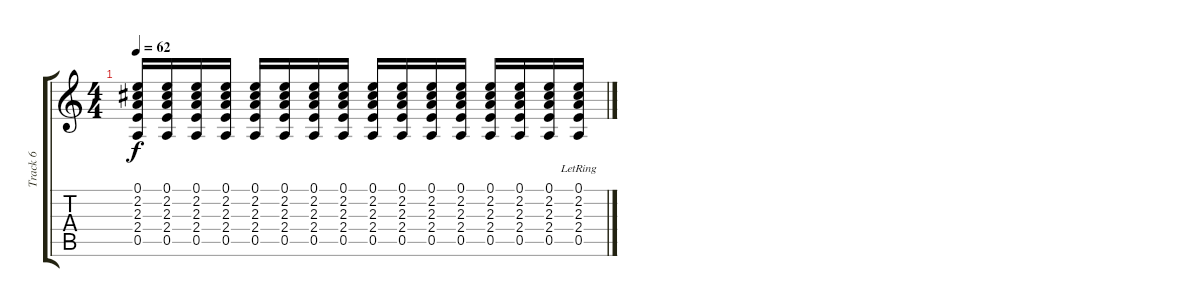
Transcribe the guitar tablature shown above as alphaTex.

\track ("Track 6" "Track 6") {instrument electricguitarclean}
\staff {score tabs}
\tuning (E4 B3 G3 D3 A2 E2) {hide}
\ts (4 4)
\tempo 62
\clef g2
\ks c
(0.1 2.2 2.3 2.4 0.5).16{dy f} (0.1 2.2 2.3 2.4 0.5).16 (0.1 2.2 2.3 2.4 0.5).16 (0.1 2.2 2.3 2.4 0.5).16 (0.1 2.2 2.3 2.4 0.5).16 (0.1 2.2 2.3 2.4 0.5).16 (0.1 2.2 2.3 2.4 0.5).16 (0.1 2.2 2.3 2.4 0.5).16 (0.1 2.2 2.3 2.4 0.5).16 (0.1 2.2 2.3 2.4 0.5).16 (0.1 2.2 2.3 2.4 0.5).16 (0.1 2.2 2.3 2.4 0.5).16 (0.1 2.2 2.3 2.4 0.5).16 (0.1 2.2 2.3 2.4 0.5).16 (0.1 2.2 2.3 2.4 0.5).16 (0.1{lr} 2.2 2.3 2.4 0.5).16
